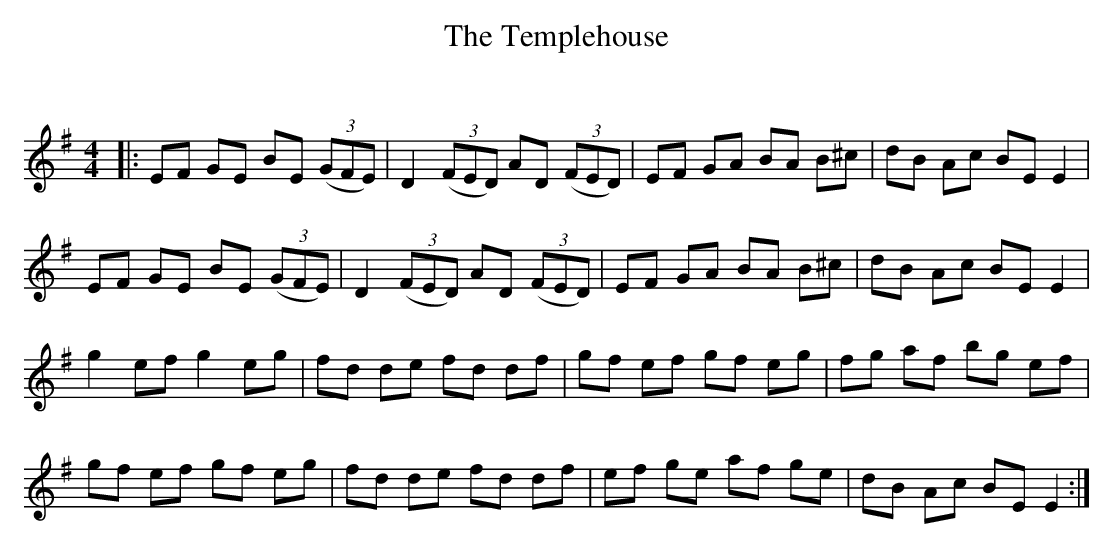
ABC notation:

X:1
T: The Templehouse
C:
Q: 232
K:Em
M:4/4
L:1/8
|:EF GE BE ((3GFE) |D2 ((3FED) AD ((3FED) |EF GA BA B^c|dB Ac BE E2|
EF GE BE ((3GFE) |D2 ((3FED) AD ((3FED) |EF GA BA B^c|dB Ac BE E2|
g2 ef g2 eg|fd de fd df|gf ef gf eg|fg af bg ef|
gf ef gf eg|fd de fd df|ef ge af ge|dB Ac BE E2:|
